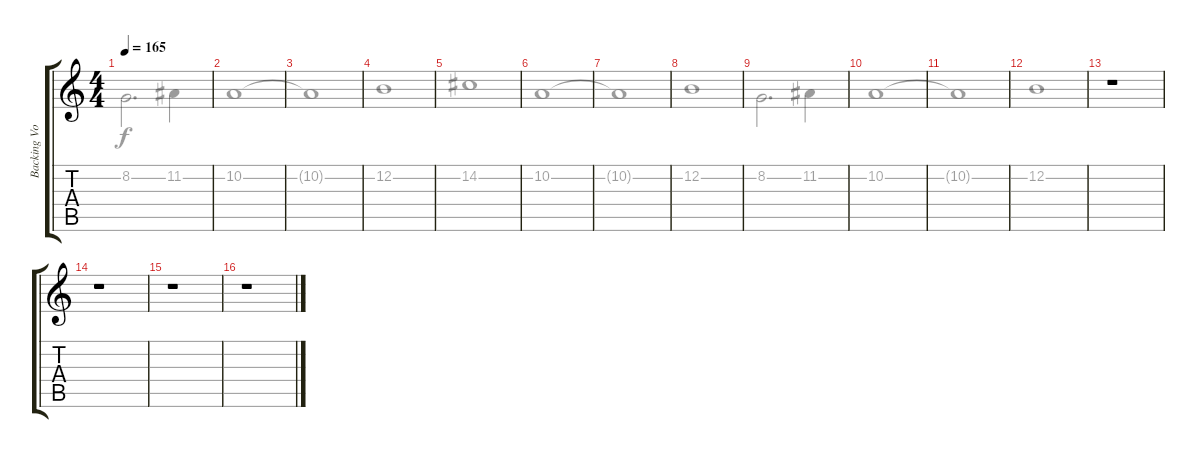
\track ("Backing Vocals" "Backing Vo") {instrument lead2sawtooth}
\staff {score tabs}
\tuning (E4 B3 G3 D3 A2 E2) {hide}
\voice
\ts (4 4)
\tempo 165
\clef g2
\ks c
|
|
|
|
|
|
|
|
|
|
|
|
r.1 |
r.1 |
r.1 |
r.1
\voice
\clef g2
\ottava regular
\simile none
\ks c
8.2.2{d dy f} 11.2.4 |
10.2.1 |
10.2{t}.1 |
12.2.1 |
14.2.1 |
10.2.1 |
10.2{t}.1 |
12.2.1 |
8.2.2{d} 11.2.4 |
10.2.1 |
10.2{t}.1 |
12.2.1 |
|
|
|
